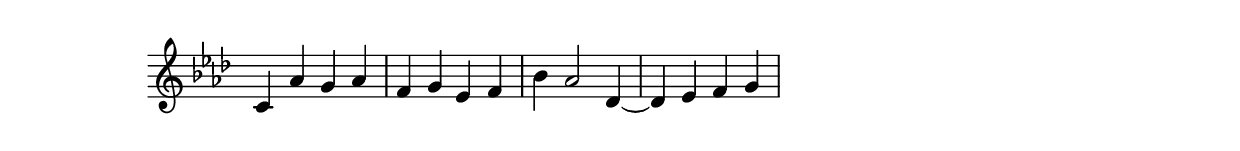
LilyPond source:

#(ly:set-option 'midi-extension "mid")
\version "2.12.3"
\include "english.ly"
\header{ 
title = ""
composer = ""
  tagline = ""  % removed 
}
%{
 Mode: phrygian

| S d P d | m P g m | n d - r | - g m P | 
 %}
  
melody = {
\once \override Staff.TimeSignature #'stencil = ##f
\clef treble
\key c \phrygian
\autoBeamOn  
\cadenzaOn
\bar "|" c'4  af'4  g'4  af'4  \bar "|" f'4  g'4  ef'4  f'4  \bar "|" bf'4  af'2~   df'4~  \bar "|" df'4  ef'4  f'4  g'4  \bar "|"
}

text = \lyricmode {
  
}

\score{

<<
  \new Voice = "one" {
    \melody
  }
  \new Lyrics \lyricsto "one" \text
>>
\layout {
  \context {
       \Score
    \remove "Bar_number_engraver"
  } 
  }
\midi { 
  \context {
    \Score
    tempoWholesPerMinute = #(ly:make-moment 200 4)
   }
 }
}
